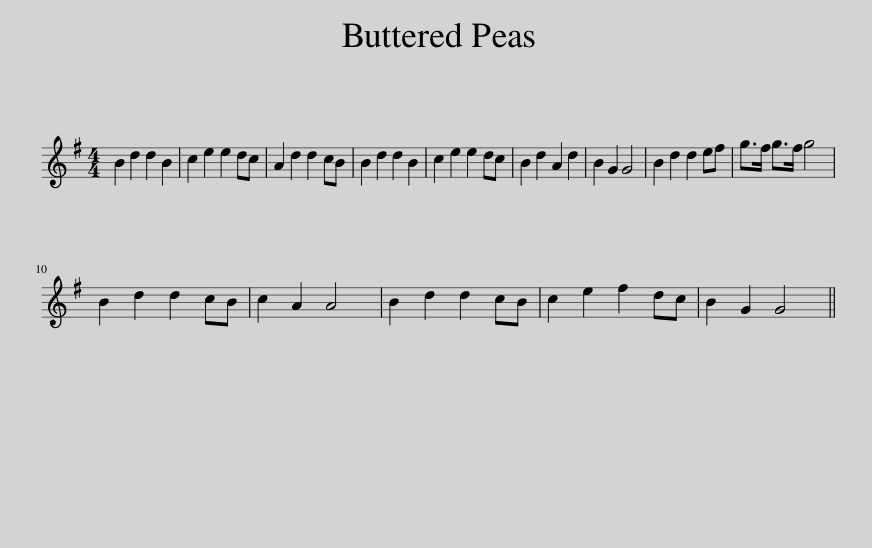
X:1
L:1/8
M:4/4
I:linebreak $
K:G
V:1 treble
V:1
 B2 d2 d2 B2 | c2 e2 e2 dc | A2 d2 d2 cB | B2 d2 d2 B2 | c2 e2 e2 dc | %5
 B2 d2 A2 d2 | B2 G2 G4 | B2 d2 d2 ef | g>f g>f g4 |$ B2 d2 d2 cB | %10
 c2 A2 A4 | B2 d2 d2 cB | c2 e2 f2 dc | B2 G2 G4 || %14
